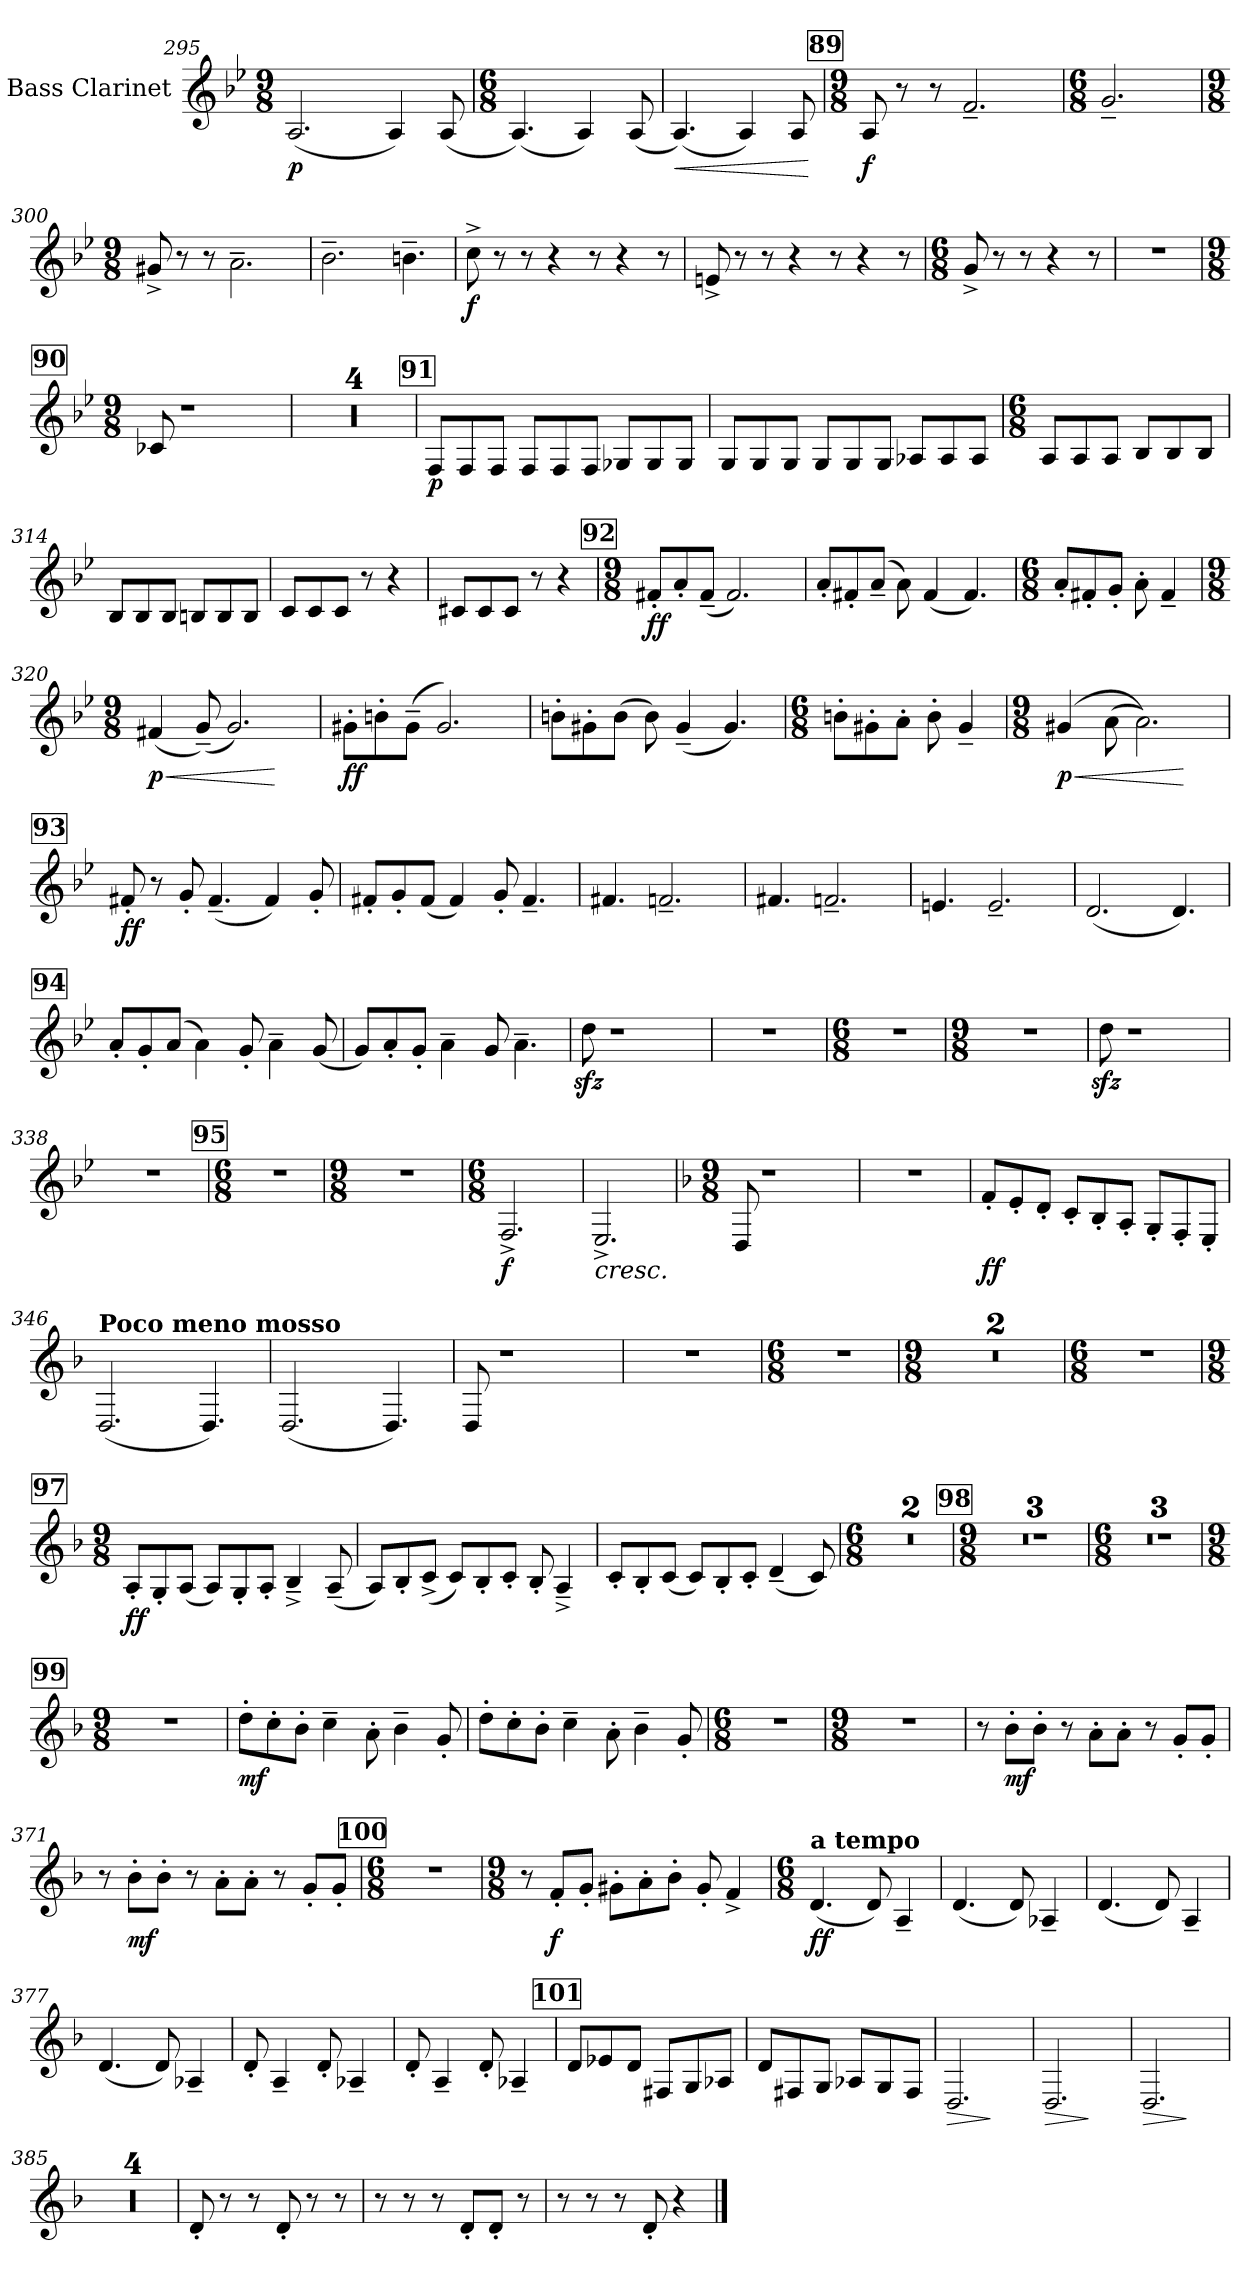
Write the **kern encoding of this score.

**kern	**dynam
*part1	*part1
*staff1	*staff1
*I"Bass Clarinet	*
*I'B. Cl.	*
!!LO:LB:g=z
*clefG2	*
*ITrd8c14	*
*k[b-e-]	*
*M9/8	*
=295	=295
!	!LO:DY:b
(<2.AA/	p
4AA/)	.
(<8AA/	.
=296	=296
*M6/8	*
(<4.AA/)	.
4AA/)	.
(<8AA/	.
=297	=297
!	!LO:HP:b
(<4.AA/)	<
4AA/)	.
8AA/	.
.	[
!!LO:REH:place=s1:a:B:fs=14:t=89
=298	=298
*M9/8	*
!	!LO:DY:b
8AA/	f
8r	.
8r	.
2.F~/	.
=299	=299
*M6/8	*
2.G~/	.
=300	=300
*M9/8	*
8G#X^/	.
8r	.
8r	.
2.A~\	.
=301	=301
2.B-~\	.
4.Bn~\	.
=302	=302
!	!LO:DY:b
8c^\	f
8r	.
8r	.
4r	.
8r	.
4r	.
8r	.
!!LO:LB:g=z
=303	=303
8En^/	.
8r	.
8r	.
4r	.
8r	.
4r	.
8r	.
=304	=304
*M6/8	*
8G^/	.
8r	.
8r	.
4r	.
8r	.
=305	=305
2.r	.
!!LO:REH:place=s1:a:B:fs=14:t=90
=306	=306
*M9/8	*
8C-X/	.
1r	.
=307	=307
8%9r	.
=308	=308
8%9r	.
=309	=309
8%9r	.
=310	=310
8%9r	.
!!LO:REH:place=s1:a:B:fs=14:t=91
=311	=311
!	!LO:DY:b
8FF/L	p
8FF/	.
8FF/J	.
8FF/L	.
8FF/	.
8FF/J	.
8GG-X/L	.
8GG-/	.
8GG-/J	.
!!LO:LB:g=z
=312	=312
8GG/L	.
8GG/	.
8GG/J	.
8GG/L	.
8GG/	.
8GG/J	.
8AA-X/L	.
8AA-/	.
8AA-/J	.
=313	=313
*M6/8	*
8AA/L	.
8AA/	.
8AA/J	.
8BB-/L	.
8BB-/	.
8BB-/J	.
=314	=314
8BB-/L	.
8BB-/	.
8BB-/J	.
8BBn/L	.
8BB/	.
8BB/J	.
=315	=315
8C/L	.
8C/	.
8C/J	.
8r	.
4r	.
=316	=316
8C#X/L	.
8C#/	.
8C#/J	.
8r	.
4r	.
!!LO:REH:place=s1:a:B:fs=14:t=92
=317	=317
*M9/8	*
!	!LO:DY:b
8F#X'/L	ff
8A'/	.
(<8F#~/J	.
2.F#/)	.
!!LO:LB:g=z
=318	=318
8A'/L	.
8F#X'/	.
(>8A~/J	.
8A\)	.
(<4F#/	.
4.F#/)	.
=319	=319
*M6/8	*
8A'/L	.
8F#X'/	.
8G'/J	.
8A'\	.
4F#~/	.
=320	=320
*M9/8	*
!	!LO:HP:b
!	!LO:DY:n=1:b
(<4F#X/	< p
(<8G~/)	.
2.G/)	.
.	[
=321	=321
!	!LO:DY:b
8G#X'\L	ff
8Bn'\	.
(>8G#~\J	.
2.G#/)	.
=322	=322
8Bn'\L	.
8G#X'\	.
(>8B\J	.
8B\)	.
(<4G#~/	.
4.G#/)	.
=323	=323
*M6/8	*
8Bn'\L	.
8G#X'\	.
8A'\J	.
8B'\	.
4G#~/	.
=324	=324
*M9/8	*
!	!LO:HP:b
!	!LO:DY:n=1:b
(>4G#X/	< p
(>8A\	.
2.A\))	.
.	[
!!LO:PB:g=z
!!LO:REH:place=s1:a:B:fs=14:t=93
=325	=325
!	!LO:DY:b
8F#X'/	ff
8r	.
8G'/	.
(<4.F#~/	.
4F#/)	.
8G'/	.
=326	=326
8F#X'/L	.
8G'/	.
(<8F#/J	.
4F#/)	.
8G'/	.
4.F#~/	.
=327	=327
4.F#X/	.
2.Fn~/	.
=328	=328
4.F#X/	.
2.Fn~/	.
=329	=329
4.En/	.
2.E~/	.
=330	=330
(<2.D/	.
4.D/)	.
!!LO:REH:place=s1:a:B:fs=14:t=94
=331	=331
8A'/L	.
8G'/	.
(>8A/J	.
4A\)	.
8G'/	.
4A~\	.
(<8G/	.
=332	=332
8G/L)	.
8A'/	.
8G'/J	.
4A~\	.
8G/	.
4.A~\	.
!!LO:LB:g=z
=333	=333
8dzz<\	.
1r	.
=334	=334
8%9r	.
=335	=335
*M6/8	*
2.r	.
=336	=336
*M9/8	*
8%9r	.
=337	=337
8dzz<\	.
1r	.
=338	=338
8%9r	.
!!LO:REH:place=s1:a:B:fs=14:t=95
=339	=339
*M6/8	*
2.r	.
=340	=340
*M9/8	*
8%9r	.
=341	=341
*M6/8	*
!	!LO:DY:b
2.FF^/	f
=342	=342
!LO:TX:b:i:t=cresc.	!
2.EE-^/	.
=343	=343
*k[b-]	*
*M9/8	*
8DD/	.
1r	.
=344	=344
8%9r	.
=345	=345
!	!LO:DY:b
8F'/L	ff
8E'/	.
8D'/J	.
8C'/L	.
8BB-'/	.
8AA'/J	.
8GG'/L	.
8FF'/	.
8EE'/J	.
!!LO:LB:g=z
=346	=346
!!LO:REH:place=s1:a:B:fs=14:t=96
!LO:TX:a:B:t=Poco meno mosso	!
(<2.DD/	.
4.DD/)	.
=347	=347
(<2.DD/	.
4.DD/)	.
=348	=348
8DD/	.
1r	.
=349	=349
8%9r	.
=350	=350
*M6/8	*
2.r	.
=351	=351
*M9/8	*
8%9r	.
=352	=352
8%9r	.
=353	=353
*M6/8	*
2.r	.
!!LO:REH:place=s1:a:B:fs=14:t=97
=354	=354
*M9/8	*
!	!LO:DY:b
8AA'/L	ff
8GG'/	.
(<8AA/J	.
8AA/L)	.
8GG'/	.
8AA'/J	.
4BB-~^/	.
(<8AA~/	.
=355	=355
8AA/L)	.
8BB-'/	.
(<8C^/J	.
8C/L)	.
8BB-'/	.
8C'/J	.
8BB-'/	.
4AA~^/	.
!!LO:LB:g=z
=356	=356
8C'/L	.
8BB-'/	.
(<8C/J	.
8C/L)	.
8BB-'/	.
8C'/J	.
(<4D~/	.
8C/)	.
=357	=357
*M6/8	*
2.r	.
=358	=358
2.r	.
!!LO:REH:place=s1:a:B:fs=14:t=98
=359	=359
*M9/8	*
8%9r	.
=360	=360
8%9r	.
=361	=361
8%9r	.
=362	=362
*M6/8	*
2.r	.
=363	=363
2.r	.
=364	=364
2.r	.
!!LO:REH:place=s1:a:B:fs=14:t=99
=365	=365
*M9/8	*
8%9r	.
=366	=366
!	!LO:DY:b
8d'\L	mf
8c'\	.
8B-'\J	.
4c~\	.
8A'\	.
4B-~\	.
8G'/	.
!!LO:LB:g=z
=367	=367
8d'\L	.
8c'\	.
8B-'\J	.
4c~\	.
8A'\	.
4B-~\	.
8G'/	.
=368	=368
*M6/8	*
2.r	.
=369	=369
*M9/8	*
8%9r	.
=370	=370
8r	.
!	!LO:DY:b
8B-'\L	mf
8B-'\J	.
8r	.
8A'\L	.
8A'\J	.
8r	.
8G'/L	.
8G'/J	.
=371	=371
8r	.
!	!LO:DY:b
8B-'\L	mf
8B-'\J	.
8r	.
8A'\L	.
8A'\J	.
8r	.
8G'/L	.
8G'/J	.
!!LO:REH:place=s1:a:B:fs=14:t=100
=372	=372
*M6/8	*
2.r	.
=373	=373
*M9/8	*
8r	.
!	!LO:DY:b
8F'/L	f
8G'/J	.
8G#X'\L	.
8A'\	.
8B-'\J	.
8G#'/	.
4F^/	.
!!LO:LB:g=z
=374	=374
*M6/8	*
!LO:TX:a:B:t=a tempo	!
!	!LO:DY:b
(<4.D/	ff
8D/)	.
4AA~/	.
=375	=375
(<4.D/	.
8D/)	.
4AA-X~/	.
=376	=376
(<4.D/	.
8D/)	.
4AA~/	.
=377	=377
(<4.D/	.
8D/)	.
4AA-X~/	.
=378	=378
8D'/	.
4AA~/	.
8D'/	.
4AA-X~/	.
=379	=379
8D'/	.
4AA~/	.
8D'/	.
4AA-X~/	.
!!LO:REH:place=s1:a:B:fs=14:t=101
=380	=380
8D/L	.
8E-X/	.
8D/J	.
8FF#X/L	.
8GG/	.
8AA-X/J	.
!!LO:LB:g=z
=381	=381
8D/L	.
8FF#X/	.
8GG/J	.
8AA-X/L	.
8GG/	.
8FF#/J	.
=382	=382
!	!LO:HP:b
!	!LO:DY:n=1:b
2.DD/	> other-dynamics
.	]
=383	=383
!	!LO:HP:b
!	!LO:DY:n=1:b
2.DD/	> other-dynamics
.	]
=384	=384
!	!LO:HP:b
!	!LO:DY:n=1:b
2.DD/	> other-dynamics
.	]
=385	=385
2.r	.
=386	=386
2.r	.
=387	=387
2.r	.
=388	=388
2.r	.
=389	=389
8D'/	.
8r	.
8r	.
8D'/	.
8r	.
8r	.
=390	=390
8r	.
8r	.
8r	.
8D'/L	.
8D'/J	.
8r	.
=391	=391
8r	.
8r	.
8r	.
!	!LO:DY:b
8D'/	other-dynamics
4r	.
==	==
*-	*-
